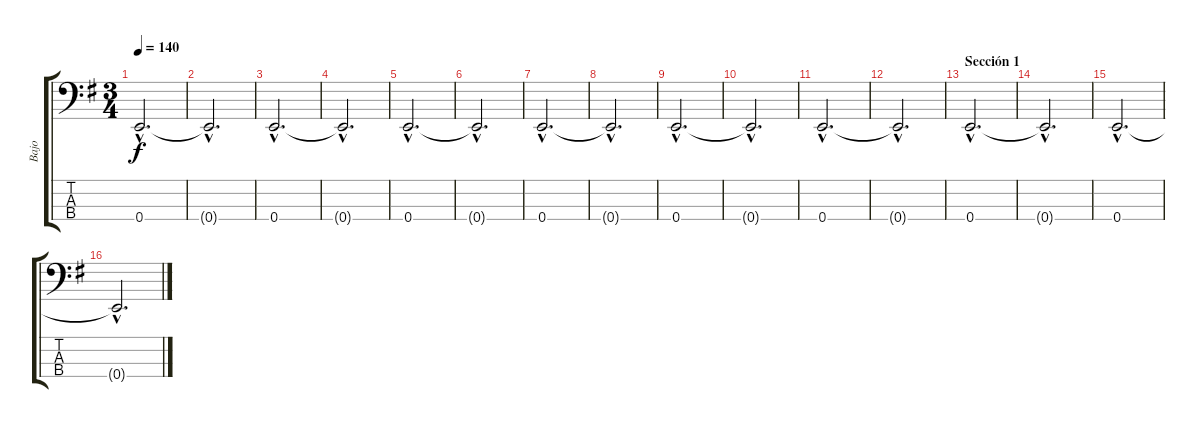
\track ("Bajo" "Bajo") {instrument electricbassfinger}
\staff {score tabs}
\tuning (G2 D2 A1 E1) {hide}
\ts (3 4)
\tempo 140
\clef f4
\ks g
0.4{hac}.2{d dy f instrument electricbassfinger} |
0.4{hac t}.2{d} |
0.4{hac}.2{d} |
0.4{hac t}.2{d} |
0.4{hac}.2{d} |
0.4{hac t}.2{d} |
0.4{hac}.2{d} |
0.4{hac t}.2{d} |
0.4{hac}.2{d} |
0.4{hac t}.2{d} |
0.4{hac}.2{d} |
0.4{hac t}.2{d} |
\section ("" "Sección 1")
0.4{hac}.2{d} |
0.4{hac t}.2{d} |
0.4{hac}.2{d} |
0.4{hac t}.2{d}
